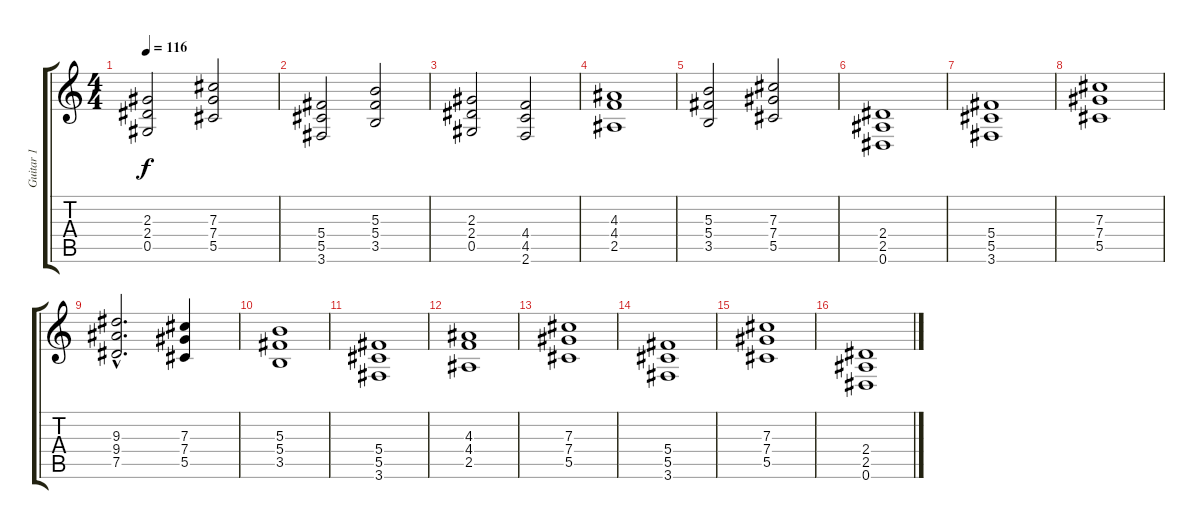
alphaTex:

\track ("Guitar 1" "Guitar 1") {instrument distortionguitar}
\staff {score tabs}
\tuning (Eb4 Bb3 Gb3 Db3 Ab2 Eb2) {hide}
\ts (4 4)
\tempo 116
\clef g2
\ks c
(2.3 2.4 0.5).2{dy f} (7.3 7.4 5.5).2 |
(5.4 5.5 3.6).2 (5.3 5.4 3.5).2 |
(2.3 2.4 0.5).2 (4.4 4.5 2.6).2 |
(4.3 4.4 2.5).1 |
(5.3 5.4 3.5).2 (7.3 7.4 5.5).2 |
(2.4 2.5 0.6).1 |
(5.4 5.5 3.6).1 |
(7.3 7.4 5.5).1 |
(9.3{hac} 9.4{hac} 7.5{hac}).2{d} (7.3 7.4 5.5).4 |
(5.3 5.4 3.5).1 |
(5.4 5.5 3.6).1 |
(4.3 4.4 2.5).1 |
(7.3 7.4 5.5).1 |
(5.4 5.5 3.6).1 |
(7.3 7.4 5.5).1 |
(2.4 2.5 0.6).1
